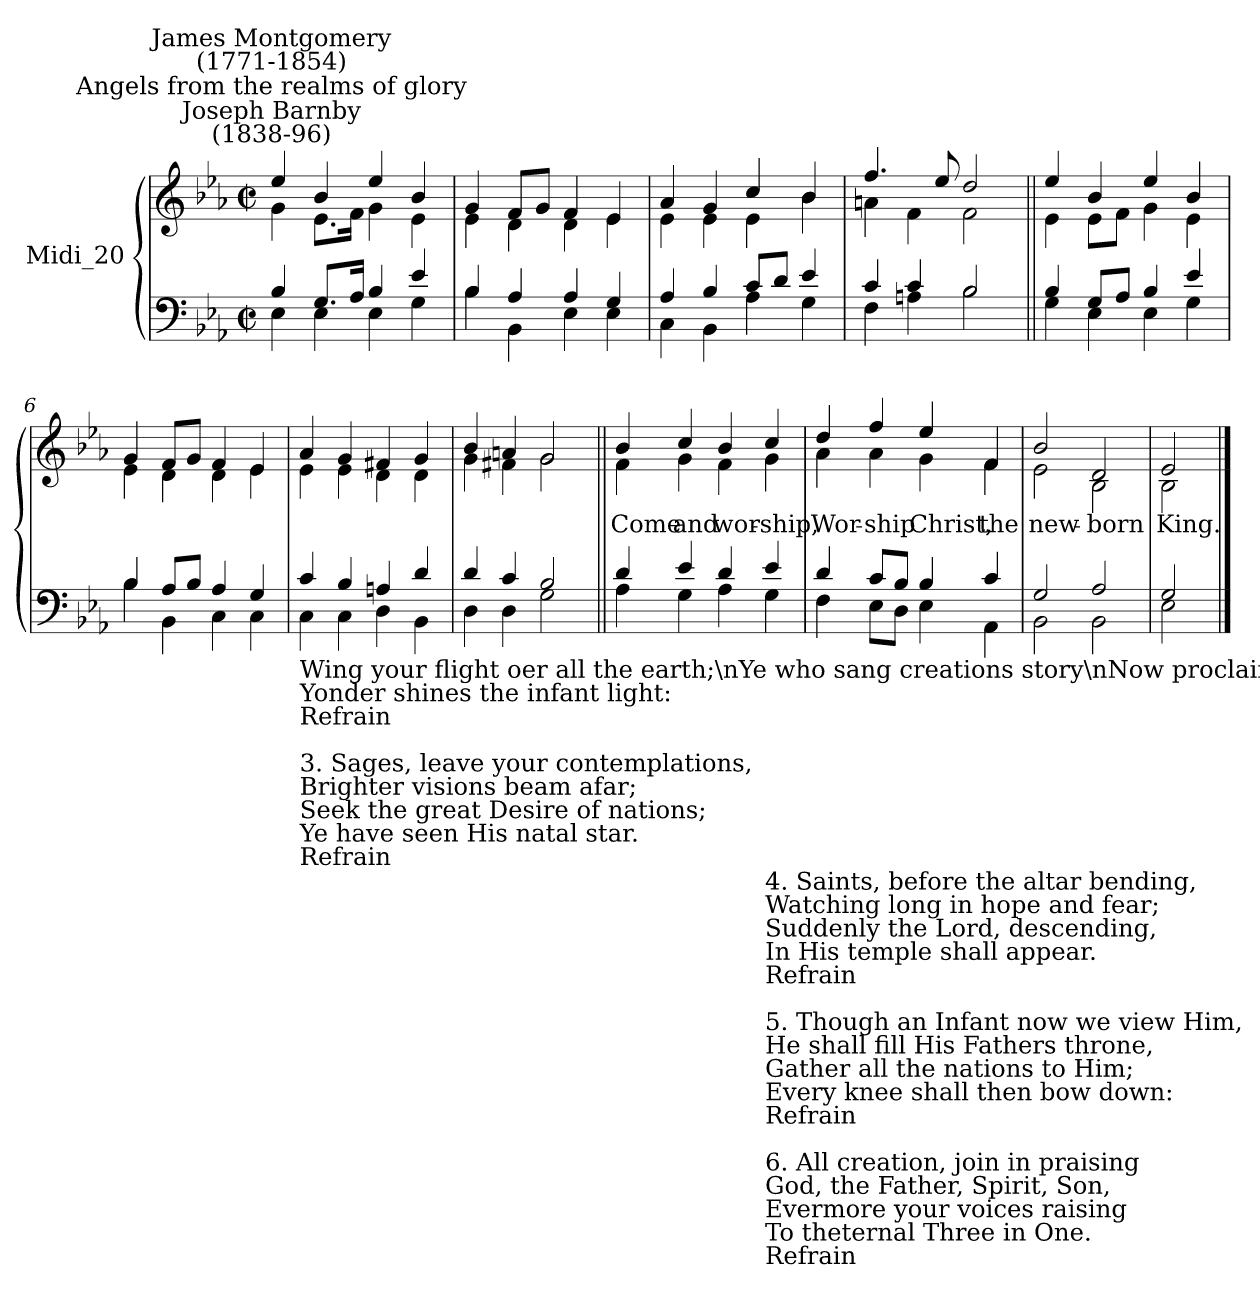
**kern	**kern	**text
*part1	*part1	*part1
*staff2	*staff1	*staff1
*I"Midi_20	*	*
*clefF4	*clefG2	*
*k[b-e-a-]	*k[b-e-a-]	*
*E-:	*E-:	*
*M2/2	*M2/2	*
*met(c|)	*met(c|)	*
=1	=1	=1
*^	*^	*
!	!	!LO:TX:a:cj:t=Joseph Barnby\n(1838-96)	!	!
!	!	!LO:TX:a:cj:t=Angels from the realms of glory	!	!
!	!	!LO:TX:a:cj:t=James Montgomery\n(1771-1854)	!	!
4B-/	4E-\	4ee-/	4g\	.
8.G/L	4E-\	4b-/	8.e-\L	.
16A-/J	.	.	16f\J	.
4B-/	4E-\	4ee-/	4g\	.
4e-/	4G\	4b-/	4e-\	.
=2	=2	=2	=2	=2
4B-/	4B-\	4g/	4e-\	.
4A-/	4BB-\	8f/L	4d\	.
.	.	8g/J	.	.
4A-/	4E-\	4f/	4d\	.
4G/	4E-\	4e-/	4e-\	.
=3	=3	=3	=3	=3
4A-/	4C\	4a-/	4e-\	.
4B-/	4BB-\	4g/	4e-\	.
8c/L	4A-\	4cc/	4e-\	.
8d/J	.	.	.	.
4e-/	4G\	4b-/	4b-\	.
=4	=4	=4	=4	=4
4c/	4F\	4.ff/	4an\	.
4c/	4An\	.	4f\	.
.	.	8ee-/	.	.
2B-/	2B-\	2dd/	2f\	.
=5||	=5||	=5||	=5||	=5||
4B-/	4G\	4ee-/	4e-\	.
8G/L	4E-\	4b-/	8e-\L	.
8A-/J	.	.	8f\J	.
4B-/	4E-\	4ee-/	4g\	.
4e-/	4G\	4b-/	4e-\	.
=6	=6	=6	=6	=6
4B-/	4B-\	4g/	4e-\	.
8A-/L	4BB-\	8f/L	4d\	.
8B-/J	.	8g/J	.	.
4A-/	4C\	4f/	4d\	.
4G/	4C\	4e-/	4e-\	.
!!LO:LB:g=z	!!
=7	=7	=7	=7	=7
!LO:TX:b:t=1. Angels from the realms of glory,\nWing your flight oer all the earth;\nYe who sang creations story\nNow proclaim Messiahs birth.\nRefrain&colon; Come and worship,\nWorship Christ, the newborn King.\n\n2. Shepherds, in the field abiding,\nWatching oer your flocks by night,\nGod with man [us] is now residing;\nYonder shines the infant light&colon;\nRefrain\n\n3. Sages, leave your contemplations,\nBrighter visions beam afar;\nSeek the great Desire of nations;\nYe have seen His natal star.\nRefrain	!	!	!	!
4c/	4C\	4a-/	4e-\	.
4B-/	4C\	4g/	4e-\	.
4An/	4D\	4f#X/	4d\	.
4d/	4BB-\	4g/	4d\	.
=8	=8	=8	=8	=8
4d/	4D\	4b-/	4g\	.
4c/	4D\	4an/	4f#X\	.
2B-/	2G\	2g/	2g\	.
=9||	=9||	=9||	=9||	=9||
!	!	!	!	!LO:LY:b
4d/	4A-\	4b-/	4f\	Come
!	!	!	!	!LO:LY:b
4e-/	4G\	4cc/	4g\	and
!	!	!	!	!LO:LY:b
4d/	4A-\	4b-/	4f\	wor-
!LO:TX:b:t=4. Saints, before the altar bending,\nWatching long in hope and fear;\nSuddenly the Lord, descending,\nIn His temple shall appear.\nRefrain\n\n5. Though an Infant now we view Him,\nHe shall fill His Fathers throne,\nGather all the nations to Him;\nEvery knee shall then bow down&colon;\nRefrain\n\n6. All creation, join in praising\nGod, the Father, Spirit, Son,\nEvermore your voices raising\nTo theternal Three in One.\nRefrain	!	!	!	!
!	!	!	!	!LO:LY:b
4e-/	4G\	4cc/	4g\	-ship,
=10	=10	=10	=10	=10
!	!	!	!	!LO:LY:b
4d/	4F\	4dd/	4a-\	Wor-
!	!	!	!	!LO:LY:b
8c/L	8E-\L	4ff/	4a-\	-ship
8B-/J	8D\J	.	.	.
!	!	!	!	!LO:LY:b
4B-/	4E-\	4ee-/	4g\	Christ,
!	!	!	!	!LO:LY:b
4c/	4AA-\	4f/	4f\	the
=11	=11	=11	=11	=11
!	!	!	!	!LO:LY:b
2G/	2BB-\	2b-/	2e-\	new-
!	!	!	!	!LO:LY:b
2A-/	2BB-\	2d/	2B-\	-born
=12	=12	=12	=12	=12
!	!	!	!	!LO:LY:b
2G/	2E-\	2e-/	2B-\	King.
*v	*v	*	*	*
*	*v	*v	*
==	==	==
*-	*-	*-
